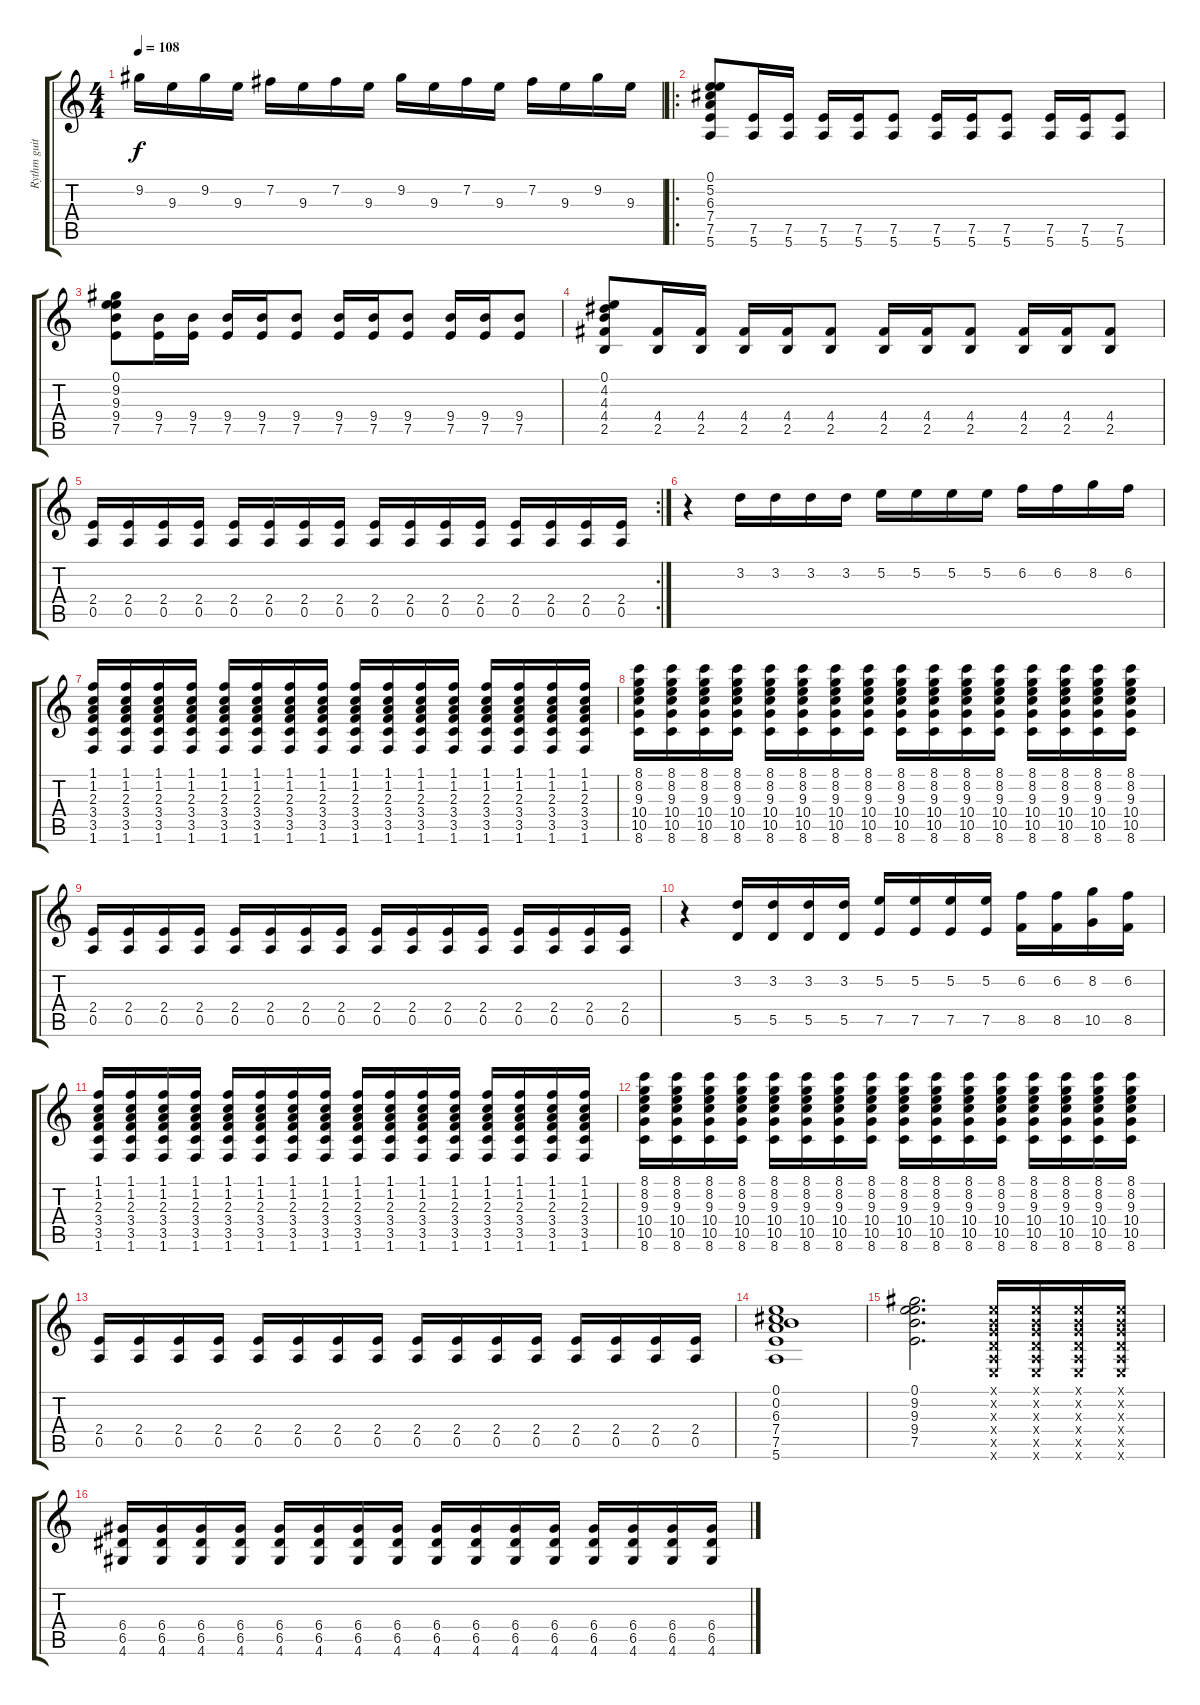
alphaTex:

\track ("Rythm guitar" "Rythm guit") {instrument acousticguitarsteel}
\staff {score tabs}
\tuning (E4 B3 G3 D3 A2 E2) {hide}
\ts (4 4)
\tempo 108
\clef g2
\ks c
9.2.16{dy f} 9.3.16 9.2.16 9.3.16 7.2.16 9.3.16 7.2.16 9.3.16 9.2.16 9.3.16 7.2.16 9.3.16 7.2.16 9.3.16 9.2.16 9.3.16 |
\ro
(0.1 5.2 6.3 7.4 7.5 5.6).8 (7.5 5.6).16 (7.5 5.6).16 (7.5 5.6).16 (7.5 5.6).16 (7.5 5.6).8 (7.5 5.6).16 (7.5 5.6).16 (7.5 5.6).8 (7.5 5.6).16 (7.5 5.6).16 (7.5 5.6).8 |
(0.1 9.2 9.3 9.4 7.5).8 (9.4 7.5).16 (9.4 7.5).16 (9.4 7.5).16 (9.4 7.5).16 (9.4 7.5).8 (9.4 7.5).16 (9.4 7.5).16 (9.4 7.5).8 (9.4 7.5).16 (9.4 7.5).16 (9.4 7.5).8 |
(0.1 4.2 4.3 4.4 2.5).8 (4.4 2.5).16 (4.4 2.5).16 (4.4 2.5).16 (4.4 2.5).16 (4.4 2.5).8 (4.4 2.5).16 (4.4 2.5).16 (4.4 2.5).8 (4.4 2.5).16 (4.4 2.5).16 (4.4 2.5).8 |
\rc 2
(2.4 0.5).16 (2.4 0.5).16 (2.4 0.5).16 (2.4 0.5).16 (2.4 0.5).16 (2.4 0.5).16 (2.4 0.5).16 (2.4 0.5).16 (2.4 0.5).16 (2.4 0.5).16 (2.4 0.5).16 (2.4 0.5).16 (2.4 0.5).16 (2.4 0.5).16 (2.4 0.5).16 (2.4 0.5).16 |
r.4 3.2.16 3.2.16 3.2.16 3.2.16 5.2.16 5.2.16 5.2.16 5.2.16 6.2.16 6.2.16 8.2.16 6.2.16 |
(1.1 1.2 2.3 3.4 3.5 1.6).16 (1.1 1.2 2.3 3.4 3.5 1.6).16 (1.1 1.2 2.3 3.4 3.5 1.6).16 (1.1 1.2 2.3 3.4 3.5 1.6).16 (1.1 1.2 2.3 3.4 3.5 1.6).16 (1.1 1.2 2.3 3.4 3.5 1.6).16 (1.1 1.2 2.3 3.4 3.5 1.6).16 (1.1 1.2 2.3 3.4 3.5 1.6).16 (1.1 1.2 2.3 3.4 3.5 1.6).16 (1.1 1.2 2.3 3.4 3.5 1.6).16 (1.1 1.2 2.3 3.4 3.5 1.6).16 (1.1 1.2 2.3 3.4 3.5 1.6).16 (1.1 1.2 2.3 3.4 3.5 1.6).16 (1.1 1.2 2.3 3.4 3.5 1.6).16 (1.1 1.2 2.3 3.4 3.5 1.6).16 (1.1 1.2 2.3 3.4 3.5 1.6).16 |
(8.1 8.2 9.3 10.4 10.5 8.6).16 (8.1 8.2 9.3 10.4 10.5 8.6).16 (8.1 8.2 9.3 10.4 10.5 8.6).16 (8.1 8.2 9.3 10.4 10.5 8.6).16 (8.1 8.2 9.3 10.4 10.5 8.6).16 (8.1 8.2 9.3 10.4 10.5 8.6).16 (8.1 8.2 9.3 10.4 10.5 8.6).16 (8.1 8.2 9.3 10.4 10.5 8.6).16 (8.1 8.2 9.3 10.4 10.5 8.6).16 (8.1 8.2 9.3 10.4 10.5 8.6).16 (8.1 8.2 9.3 10.4 10.5 8.6).16 (8.1 8.2 9.3 10.4 10.5 8.6).16 (8.1 8.2 9.3 10.4 10.5 8.6).16 (8.1 8.2 9.3 10.4 10.5 8.6).16 (8.1 8.2 9.3 10.4 10.5 8.6).16 (8.1 8.2 9.3 10.4 10.5 8.6).16 |
(2.4 0.5).16 (2.4 0.5).16 (2.4 0.5).16 (2.4 0.5).16 (2.4 0.5).16 (2.4 0.5).16 (2.4 0.5).16 (2.4 0.5).16 (2.4 0.5).16 (2.4 0.5).16 (2.4 0.5).16 (2.4 0.5).16 (2.4 0.5).16 (2.4 0.5).16 (2.4 0.5).16 (2.4 0.5).16 |
r.4 (3.2 5.5).16 (3.2 5.5).16 (3.2 5.5).16 (3.2 5.5).16 (5.2 7.5).16 (5.2 7.5).16 (5.2 7.5).16 (5.2 7.5).16 (6.2 8.5).16 (6.2 8.5).16 (8.2 10.5).16 (6.2 8.5).16 |
(1.1 1.2 2.3 3.4 3.5 1.6).16 (1.1 1.2 2.3 3.4 3.5 1.6).16 (1.1 1.2 2.3 3.4 3.5 1.6).16 (1.1 1.2 2.3 3.4 3.5 1.6).16 (1.1 1.2 2.3 3.4 3.5 1.6).16 (1.1 1.2 2.3 3.4 3.5 1.6).16 (1.1 1.2 2.3 3.4 3.5 1.6).16 (1.1 1.2 2.3 3.4 3.5 1.6).16 (1.1 1.2 2.3 3.4 3.5 1.6).16 (1.1 1.2 2.3 3.4 3.5 1.6).16 (1.1 1.2 2.3 3.4 3.5 1.6).16 (1.1 1.2 2.3 3.4 3.5 1.6).16 (1.1 1.2 2.3 3.4 3.5 1.6).16 (1.1 1.2 2.3 3.4 3.5 1.6).16 (1.1 1.2 2.3 3.4 3.5 1.6).16 (1.1 1.2 2.3 3.4 3.5 1.6).16 |
(8.1 8.2 9.3 10.4 10.5 8.6).16 (8.1 8.2 9.3 10.4 10.5 8.6).16 (8.1 8.2 9.3 10.4 10.5 8.6).16 (8.1 8.2 9.3 10.4 10.5 8.6).16 (8.1 8.2 9.3 10.4 10.5 8.6).16 (8.1 8.2 9.3 10.4 10.5 8.6).16 (8.1 8.2 9.3 10.4 10.5 8.6).16 (8.1 8.2 9.3 10.4 10.5 8.6).16 (8.1 8.2 9.3 10.4 10.5 8.6).16 (8.1 8.2 9.3 10.4 10.5 8.6).16 (8.1 8.2 9.3 10.4 10.5 8.6).16 (8.1 8.2 9.3 10.4 10.5 8.6).16 (8.1 8.2 9.3 10.4 10.5 8.6).16 (8.1 8.2 9.3 10.4 10.5 8.6).16 (8.1 8.2 9.3 10.4 10.5 8.6).16 (8.1 8.2 9.3 10.4 10.5 8.6).16 |
(2.4 0.5).16 (2.4 0.5).16 (2.4 0.5).16 (2.4 0.5).16 (2.4 0.5).16 (2.4 0.5).16 (2.4 0.5).16 (2.4 0.5).16 (2.4 0.5).16 (2.4 0.5).16 (2.4 0.5).16 (2.4 0.5).16 (2.4 0.5).16 (2.4 0.5).16 (2.4 0.5).16 (2.4 0.5).16 |
(0.1 0.2 6.3 7.4 7.5 5.6).1 |
(0.1 9.2 9.3 9.4 7.5).2{d} (0.1{x} 0.2{x} 0.3{x} 0.4{x} 0.5{x} 0.6{x}).16 (0.1{x} 0.2{x} 0.3{x} 0.4{x} 0.5{x} 0.6{x}).16 (0.1{x} 0.2{x} 0.3{x} 0.4{x} 0.5{x} 0.6{x}).16 (0.1{x} 0.2{x} 0.3{x} 0.4{x} 0.5{x} 0.6{x}).16 |
(6.4 6.5 4.6).16 (6.4 6.5 4.6).16 (6.4 6.5 4.6).16 (6.4 6.5 4.6).16 (6.4 6.5 4.6).16 (6.4 6.5 4.6).16 (6.4 6.5 4.6).16 (6.4 6.5 4.6).16 (6.4 6.5 4.6).16 (6.4 6.5 4.6).16 (6.4 6.5 4.6).16 (6.4 6.5 4.6).16 (6.4 6.5 4.6).16 (6.4 6.5 4.6).16 (6.4 6.5 4.6).16 (6.4 6.5 4.6).16
